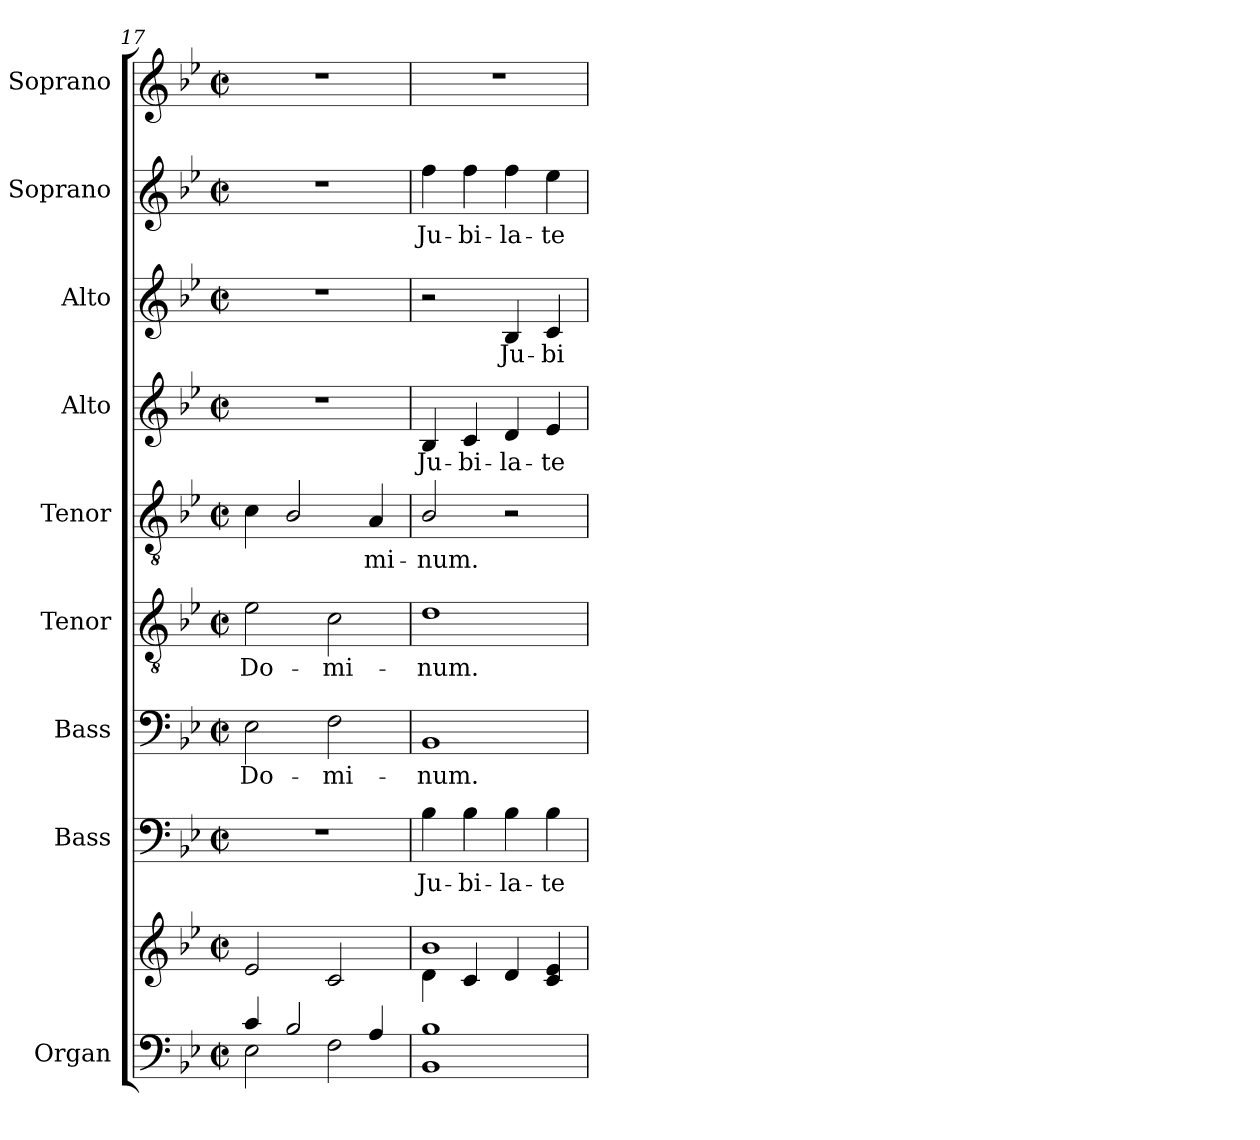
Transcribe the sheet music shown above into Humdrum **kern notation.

**kern	**kern	**kern	**text	**kern	**text	**kern	**text	**kern	**text	**kern	**text	**kern	**text	**kern	**text	**kern
*part9	*part9	*part8	*part8	*part7	*part7	*part6	*part6	*part5	*part5	*part4	*part4	*part3	*part3	*part2	*part2	*part1
*staff10	*staff9	*staff8	*staff8	*staff7	*staff7	*staff6	*staff6	*staff5	*staff5	*staff4	*staff4	*staff3	*staff3	*staff2	*staff2	*staff1
*I"Organ	*	*I"Bass	*	*I"Bass	*	*I"Tenor	*	*I"Tenor	*	*I"Alto	*	*I"Alto	*	*I"Soprano	*	*I"Soprano
*I'Organ.	*	*I'B.	*	*I'B.	*	*I'T.	*	*I'T.	*	*I'A.	*	*I'A.	*	*I'S.	*	*I'S.
*clefF4	*clefG2	*clefF4	*	*clefF4	*	*clefGv2	*	*clefGv2	*	*clefG2	*	*clefG2	*	*clefG2	*	*clefG2
*	*	*	*	*	*	*ITrd7c12	*	*ITrd7c12	*	*	*	*	*	*	*	*
*k[b-e-]	*k[b-e-]	*k[b-e-]	*	*k[b-e-]	*	*k[b-e-]	*	*k[b-e-]	*	*k[b-e-]	*	*k[b-e-]	*	*k[b-e-]	*	*k[b-e-]
*B-:	*B-:	*B-:	*	*B-:	*	*B-:	*	*B-:	*	*B-:	*	*B-:	*	*B-:	*	*B-:
*M2/2	*M2/2	*M2/2	*	*M2/2	*	*M2/2	*	*M2/2	*	*M2/2	*	*M2/2	*	*M2/2	*	*M2/2
*met(c|)	*met(c|)	*met(c|)	*	*met(c|)	*	*met(c|)	*	*met(c|)	*	*met(c|)	*	*met(c|)	*	*met(c|)	*	*met(c|)
=17	=17	=17	=17	=17	=17	=17	=17	=17	=17	=17	=17	=17	=17	=17	=17	=17
*^	*	*	*	*	*	*	*	*	*	*	*	*	*	*	*	*
!	!	!	!	!	!	!LO:LY:b:color=#000000	!	!	!	!	!	!	!	!	!	!	!
!	!	!	!	!	!	!	!	!LO:LY:b:color=#000000	!	!	!	!	!	!	!	!	!
4ci/	2E-i\	2e-i/	1r	.	2E-i\	Do-	2E-i\	Do-	4Ci\	.	1r	.	1r	.	1r	.	1r
2B-i/	.	.	.	.	.	.	.	.	2BB-i/	.	.	.	.	.	.	.	.
!	!	!	!	!	!	!LO:LY:b:color=#000000	!	!	!	!	!	!	!	!	!	!	!
!	!	!	!	!	!	!	!	!LO:LY:b:color=#000000	!	!	!	!	!	!	!	!	!
.	2Fi\	2ci/	.	.	2Fi\	-mi-	2Ci\	-mi-	.	.	.	.	.	.	.	.	.
!	!	!	!	!	!	!	!	!	!	!LO:LY:b:color=#000000	!	!	!	!	!	!	!
4Ai/	.	.	.	.	.	.	.	.	4AAi/	-mi-	.	.	.	.	.	.	.
=18	=18	=18	=18	=18	=18	=18	=18	=18	=18	=18	=18	=18	=18	=18	=18	=18	=18
*	*	*^	*	*	*	*	*	*	*	*	*	*	*	*	*	*	*
!	!	!	!	!	!LO:LY:b:color=#000000	!	!	!	!	!	!	!	!	!	!	!	!	!
!	!	!	!	!	!	!	!LO:LY:b:color=#000000	!	!	!	!	!	!	!	!	!	!	!
!	!	!	!	!	!	!	!	!	!LO:LY:b:color=#000000	!	!	!	!	!	!	!	!	!
!	!	!	!	!	!	!	!	!	!	!	!LO:LY:b:color=#000000	!	!	!	!	!	!	!
!	!	!	!	!	!	!	!	!	!	!	!	!	!LO:LY:b:color=#000000	!	!	!	!	!
!	!	!	!	!	!	!	!	!	!	!	!	!	!	!	!	!	!LO:LY:b:color=#000000	!
1B-i	1BB-i	1b-i	4di\	4B-i\	Ju-	1BB-i	-num.	1Di	-num.	2BB-i/	-num.	4B-i/	Ju-	2r	.	4ffi\	Ju-	1r
!	!	!	!	!	!LO:LY:b:color=#000000	!	!	!	!	!	!	!	!	!	!	!	!	!
!	!	!	!	!	!	!	!	!	!	!	!	!	!LO:LY:b:color=#000000	!	!	!	!	!
!	!	!	!	!	!	!	!	!	!	!	!	!	!	!	!	!	!LO:LY:b:color=#000000	!
.	.	.	4ci/	4B-i\	-bi-	.	.	.	.	.	.	4ci/	-bi-	.	.	4ffi\	-bi-	.
!	!	!	!	!	!LO:LY:b:color=#000000	!	!	!	!	!	!	!	!	!	!	!	!	!
!	!	!	!	!	!	!	!	!	!	!	!	!	!LO:LY:b:color=#000000	!	!	!	!	!
!	!	!	!	!	!	!	!	!	!	!	!	!	!	!	!LO:LY:b:color=#000000	!	!	!
!	!	!	!	!	!	!	!	!	!	!	!	!	!	!	!	!	!LO:LY:b:color=#000000	!
.	.	.	4di/	4B-i\	-la-	.	.	.	.	2r	.	4di/	-la-	4B-i/	Ju-	4ffi\	-la-	.
!	!	!	!	!	!LO:LY:b:color=#000000	!	!	!	!	!	!	!	!	!	!	!	!	!
!	!	!	!	!	!	!	!	!	!	!	!	!	!LO:LY:b:color=#000000	!	!	!	!	!
!	!	!	!	!	!	!	!	!	!	!	!	!	!	!	!LO:LY:b:color=#000000	!	!	!
!	!	!	!	!	!	!	!	!	!	!	!	!	!	!	!	!	!LO:LY:b:color=#000000	!
.	.	.	4ci/ 4e-i	4B-i\	-te	.	.	.	.	.	.	4e-i/	-te	4ci/	-bi-	4ee-i\	-te	.
*v	*v	*	*	*	*	*	*	*	*	*	*	*	*	*	*	*	*	*
*	*v	*v	*	*	*	*	*	*	*	*	*	*	*	*	*	*	*
=	=	=	=	=	=	=	=	=	=	=	=	=	=	=	=	=
*-	*-	*-	*-	*-	*-	*-	*-	*-	*-	*-	*-	*-	*-	*-	*-	*-
